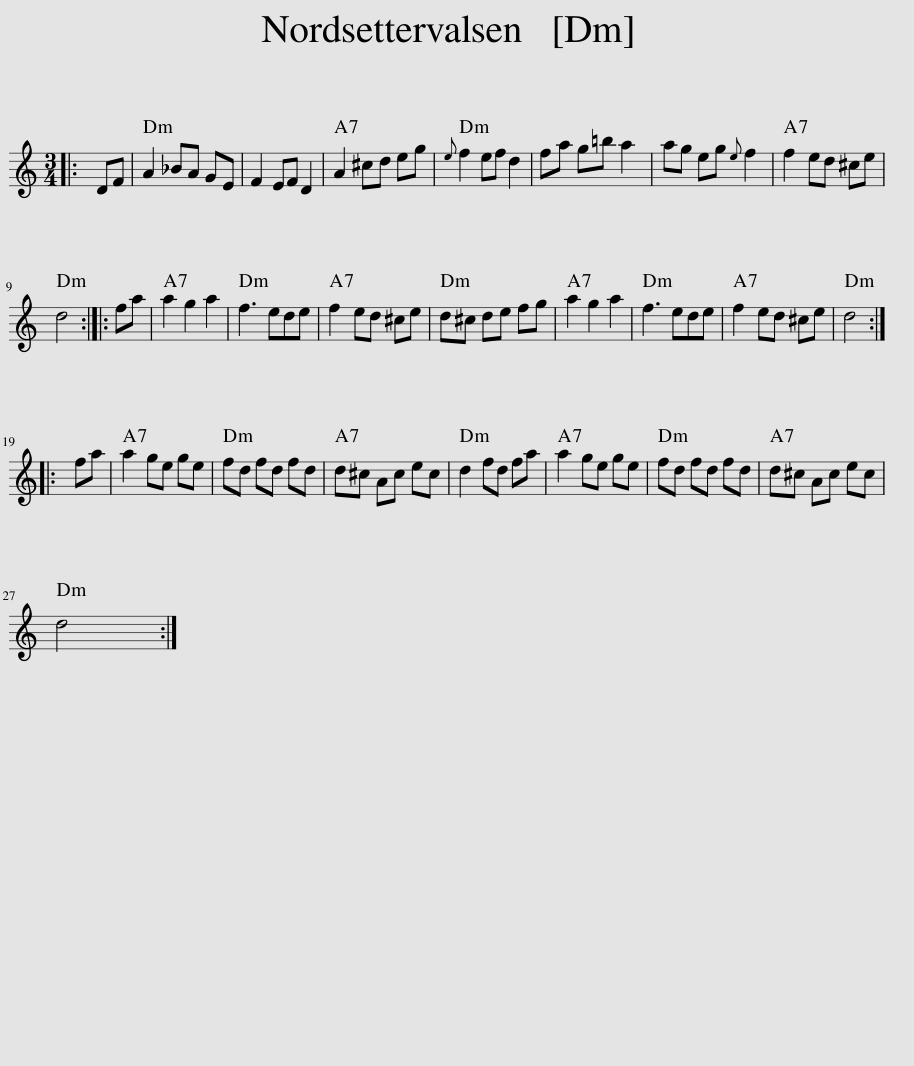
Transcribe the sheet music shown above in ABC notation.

X:1
L:1/8
M:3/4
I:linebreak $
K:C
V:1 treble
V:1
|: DF | A2 _BA GE | F2 EF D2 | A2 ^cd eg |{e} f2 ef d2 | %5
 fa g=b a2 | ag eg{e} f2 | f2 ed ^ce |$ d4 :: fa | %10
 a2 g2 a2 | f3 ede | f2 ed ^ce | d^c de fg | a2 g2 a2 | %15
 f3 ede | f2 ed ^ce | d4 ::$ fa | a2 ge ge | %20
 fd fd fd | d^c Ac ec | d2 fd fa | a2 ge ge | fd fd fd | %25
 d^c Ac ec |$ d4 :| %27
